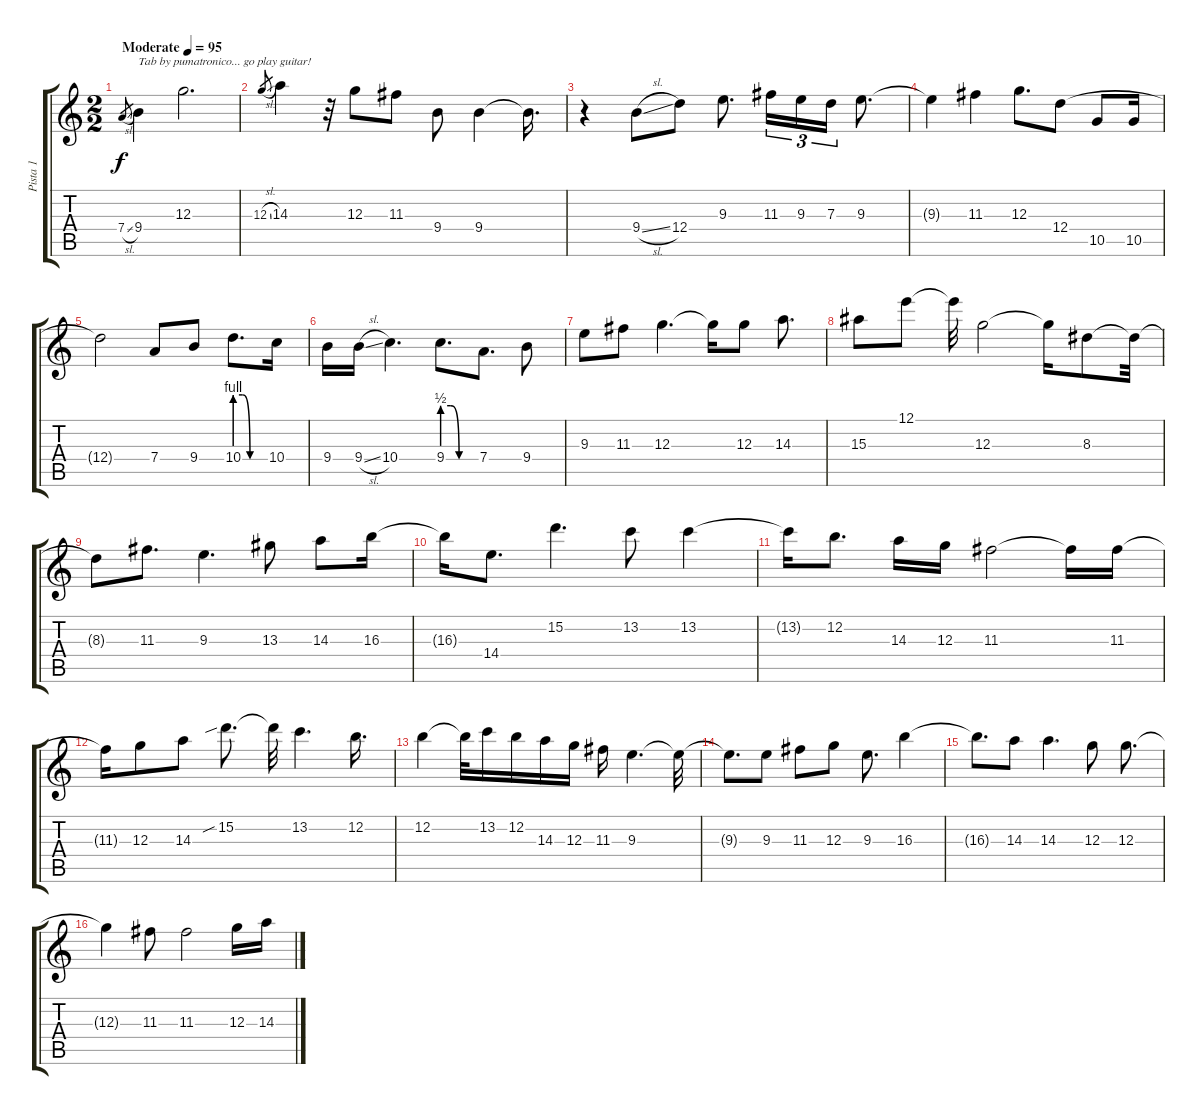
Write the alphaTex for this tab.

\track ("Pista 1" "Pista 1") {instrument overdrivenguitar}
\staff {score tabs}
\tuning (E4 B3 G3 D3 A2 E2) {hide}
\ts (2 2)
\tempo (95 "Moderate")
\clef g2
\ks c
7.4{sl}.8{gr dy f instrument overdrivenguitar} 9.4.4{txt "Tab by pumatronico... go play guitar!"} 12.3.2{d} |
12.3{sl}.8{gr} 14.3.4 r.32 12.3.8 11.3.8 9.4.8 9.4.4 9.4{t}.16{d} |
r.4 9.4{sl}.8 12.4.8 9.3.8{d} 11.3.16{tu (3 2)} 9.3.16{tu (3 2)} 7.3.16{tu (3 2)} 9.3.8{d} |
9.3{t}.4 11.3.4 12.3.8{d} 12.4.8 10.5.8 10.5.16 |
12.4{t}.2 7.4.8 9.4.8 10.4{be (custom 0 4 15 4 30 0 60 0)}.8{d} 10.4.16 |
9.4.16 9.4{sl}.16 10.4.4{d} 9.4{be (custom 0 2 15 2 30 0 60 0)}.8{d} 7.4.8{d} 9.4.8 |
9.3.8 11.3.8 12.3.4{d} 12.3{t}.16 12.3.8 14.3.8{d} |
15.3.8 12.1.8 12.1{t}.32 12.3.2 12.3{t}.16 8.3.8 8.3{t}.32 |
8.3{t}.8 11.3.8{d} 9.3.4{d} 13.3.8 14.3.8 16.3.16 |
16.3{t}.16 14.4.8{d} 15.2.4{d} 13.2.8 13.2.4 |
13.2{t}.16 12.2.8{d} 14.3.16 12.3.16 11.3.2 11.3{t}.16 11.3.16 |
11.3{t}.16 12.3.8 14.3.8 15.2{sib}.8{d} 15.2{t}.32 13.2.4{d} 12.2.16{d} |
12.2.4 12.2{t}.32 13.2.16 12.2.16 14.3.16 12.3.16 11.3.16 9.3.4{d} 9.3{t}.32 |
9.3{t}.8{d} 9.3.8 11.3.8 12.3.8 9.3.8{d} 16.3.4 |
16.3{t}.8{d} 14.3.8 14.3.4{d} 12.3.8 12.3.8{d} |
12.3{t}.4 11.3.8 11.3.2 12.3.16 14.3.16
